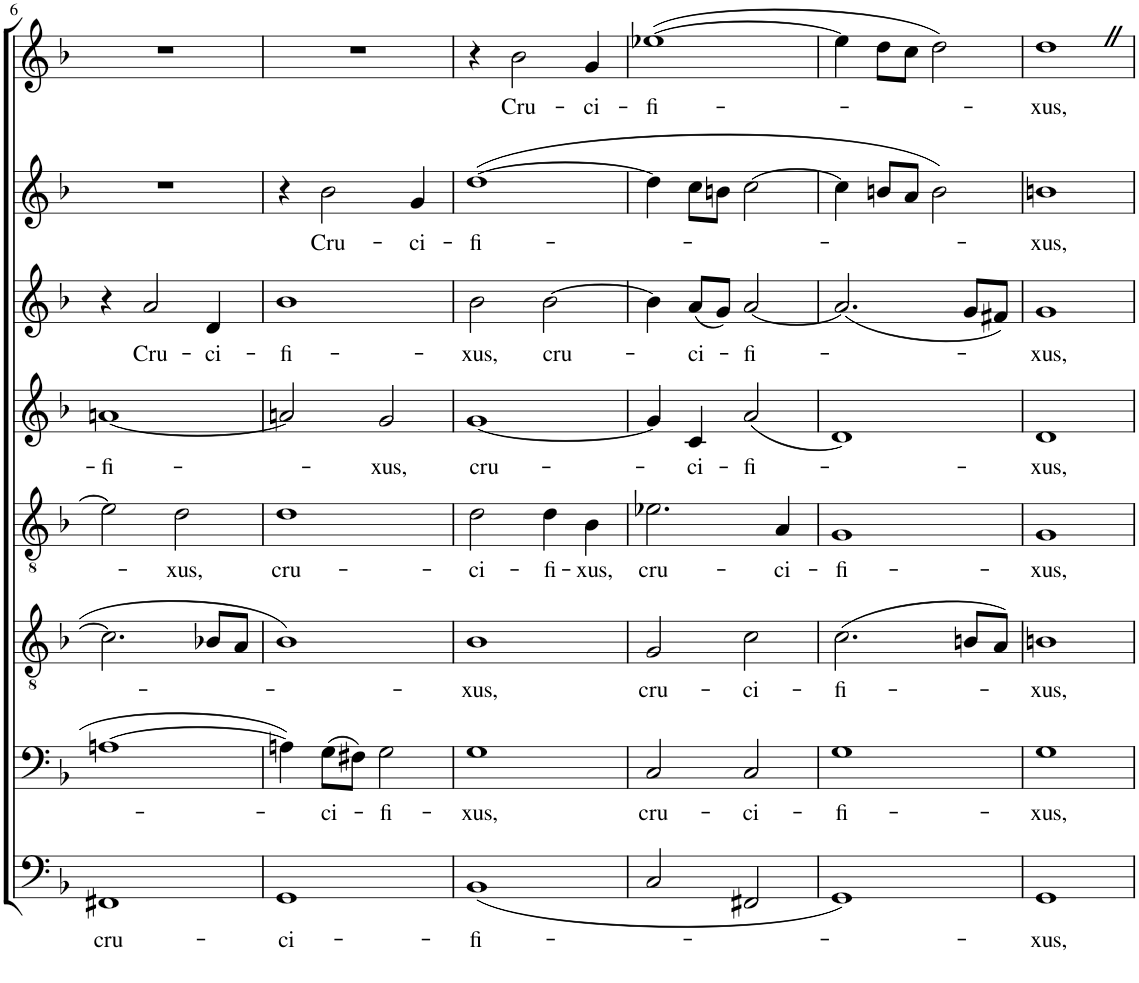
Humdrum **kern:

**kern	**text	**kern	**text	**kern	**text	**kern	**text	**kern	**text	**kern	**text	**kern	**text	**kern	**text
*part8	*part8	*part7	*part7	*part6	*part6	*part5	*part5	*part4	*part4	*part3	*part3	*part2	*part2	*part1	*part1
*staff8	*staff8	*staff7	*staff7	*staff6	*staff6	*staff5	*staff5	*staff4	*staff4	*staff3	*staff3	*staff2	*staff2	*staff1	*staff1
*I"Bassi II	*	*I"Bassi I	*	*I"Tenori II	*	*I"Tenori I	*	*I"Contralti II	*	*I"Contralti I	*	*I"Soprani II	*	*I"Soprani I	*
!!LO:PB:g=z
*clefF4	*	*clefF4	*	*clefGv2	*	*clefGv2	*	*clefG2	*	*clefG2	*	*clefG2	*	*clefG2	*
*k[b-]	*	*k[b-]	*	*k[b-]	*	*k[b-]	*	*k[b-]	*	*k[b-]	*	*k[b-]	*	*k[b-]	*
*F:	*	*F:	*	*F:	*	*F:	*	*F:	*	*F:	*	*F:	*	*F:	*
*M2/2	*	*M2/2	*	*M2/2	*	*M2/2	*	*M2/2	*	*M2/2	*	*M2/2	*	*M2/2	*
*met(c|)	*	*met(c|)	*	*met(c|)	*	*met(c|)	*	*met(c|)	*	*met(c|)	*	*met(c|)	*	*met(c|)	*
=6	=6	=6	=6	=6	=6	=6	=6	=6	=6	=6	=6	=6	=6	=6	=6
!	!LO:LY:b	!	!	!	!	!	!	!	!LO:LY:b	!	!	!	!	!	!
1FF#X	cru-	[1An	.	2.c\]	.	2e-\]	.	[1an	-fi-	4r	.	1r	.	1r	.
!	!	!	!	!	!	!	!	!	!	!	!LO:LY:b	!	!	!	!
.	.	.	.	.	.	.	.	.	.	2a/	Cru-	.	.	.	.
!	!	!	!	!	!	!	!LO:LY:b	!	!	!	!	!	!	!	!
.	.	.	.	.	.	2d\	-xus,	.	.	.	.	.	.	.	.
!	!	!	!	!	!	!	!	!	!	!	!LO:LY:b	!	!	!	!
.	.	.	.	8B-X/L	.	.	.	.	.	4d/	-ci-	.	.	.	.
.	.	.	.	8A/J	.	.	.	.	.	.	.	.	.	.	.
=7	=7	=7	=7	=7	=7	=7	=7	=7	=7	=7	=7	=7	=7	=7	=7
!	!LO:LY:b	!	!	!	!	!	!LO:LY:b	!	!	!	!LO:LY:b	!	!	!	!
1GG	-ci-	4An\]	.	1B-	.	1d	cru-	2an/]	.	1b-	-fi-	4r	.	1r	.
!	!	!	!LO:LY:b	!	!	!	!	!	!	!	!	!	!LO:LY:b	!	!
.	.	(8G\L	-ci-	.	.	.	.	.	.	.	.	2b-\	Cru-	.	.
.	.	8F#X\J)	.	.	.	.	.	.	.	.	.	.	.	.	.
!	!	!	!LO:LY:b	!	!	!	!	!	!LO:LY:b	!	!	!	!	!	!
.	.	2G\	-fi-	.	.	.	.	2g/	-xus,	.	.	.	.	.	.
!	!	!	!	!	!	!	!	!	!	!	!	!	!LO:LY:b	!	!
.	.	.	.	.	.	.	.	.	.	.	.	4g/	-ci-	.	.
=8	=8	=8	=8	=8	=8	=8	=8	=8	=8	=8	=8	=8	=8	=8	=8
!	!LO:LY:b	!	!LO:LY:b	!	!LO:LY:b	!	!LO:LY:b	!	!LO:LY:b	!	!LO:LY:b	!	!LO:LY:b	!	!
(1BB-	-fi-	1G	-xus,	1B-	-xus,	2d\	-ci-	[1g	cru-	2b-\	-xus,	([1dd	-fi-	4r	.
!	!	!	!	!	!	!	!	!	!	!	!	!	!	!	!LO:LY:b
.	.	.	.	.	.	.	.	.	.	.	.	.	.	2b-\	Cru-
!	!	!	!	!	!	!	!LO:LY:b	!	!	!	!LO:LY:b	!	!	!	!
.	.	.	.	.	.	4d\	-fi-	.	.	[2b-\	cru-	.	.	.	.
!	!	!	!	!	!	!	!LO:LY:b	!	!	!	!	!	!	!	!LO:LY:b
.	.	.	.	.	.	4B-\	-xus,	.	.	.	.	.	.	4g/	-ci-
=9	=9	=9	=9	=9	=9	=9	=9	=9	=9	=9	=9	=9	=9	=9	=9
!	!	!	!LO:LY:b	!	!LO:LY:b	!	!LO:LY:b	!	!	!	!	!	!	!	!LO:LY:b
2C/	.	2C/	cru-	2G/	cru-	2.e-X\	cru-	4g/]	.	4b-\]	.	4dd\]	.	([1ee-X	-fi-
!	!	!	!	!	!	!	!	!	!LO:LY:b	!	!LO:LY:b	!	!	!	!
.	.	.	.	.	.	.	.	4c/	-ci-	(8a/L	-ci-	8cc\L	.	.	.
.	.	.	.	.	.	.	.	.	.	8g/J)	.	8bn\J	.	.	.
!	!	!	!LO:LY:b	!	!LO:LY:b	!	!	!	!LO:LY:b	!	!LO:LY:b	!	!	!	!
2FF#X/	.	2C/	-ci-	2c\	-ci-	.	.	(2a/	-fi-	[2a/	-fi-	[2cc\	.	.	.
!	!	!	!	!	!	!	!LO:LY:b	!	!	!	!	!	!	!	!
.	.	.	.	.	.	4A/	-ci-	.	.	.	.	.	.	.	.
=10	=10	=10	=10	=10	=10	=10	=10	=10	=10	=10	=10	=10	=10	=10	=10
!	!	!	!LO:LY:b	!	!LO:LY:b	!	!LO:LY:b	!	!	!	!	!	!	!	!
1GG)	.	1G	-fi-	(2.c\	-fi-	1G	-fi-	1d)	.	(2.a/]	.	4cc\]	.	4ee-\]	.
.	.	.	.	.	.	.	.	.	.	.	.	8bn/L	.	8dd\L	.
.	.	.	.	.	.	.	.	.	.	.	.	8a/J	.	8cc\J	.
.	.	.	.	.	.	.	.	.	.	.	.	2b\)	.	2dd\)	.
.	.	.	.	8Bn/L	.	.	.	.	.	8g/L	.	.	.	.	.
.	.	.	.	8A/J)	.	.	.	.	.	8f#X/J)	.	.	.	.	.
=11	=11	=11	=11	=11	=11	=11	=11	=11	=11	=11	=11	=11	=11	=11	=11
!	!LO:LY:b	!	!LO:LY:b	!	!LO:LY:b	!	!LO:LY:b	!	!LO:LY:b	!	!LO:LY:b	!	!LO:LY:b	!	!LO:LY:b
1GG	-xus,	1G	-xus,	1Bn	-xus,	1G	-xus,	1d	-xus,	1g	-xus,	1bn	-xus,	1ddZ	-xus,
=	=	=	=	=	=	=	=	=	=	=	=	=	=	=	=
*-	*-	*-	*-	*-	*-	*-	*-	*-	*-	*-	*-	*-	*-	*-	*-
